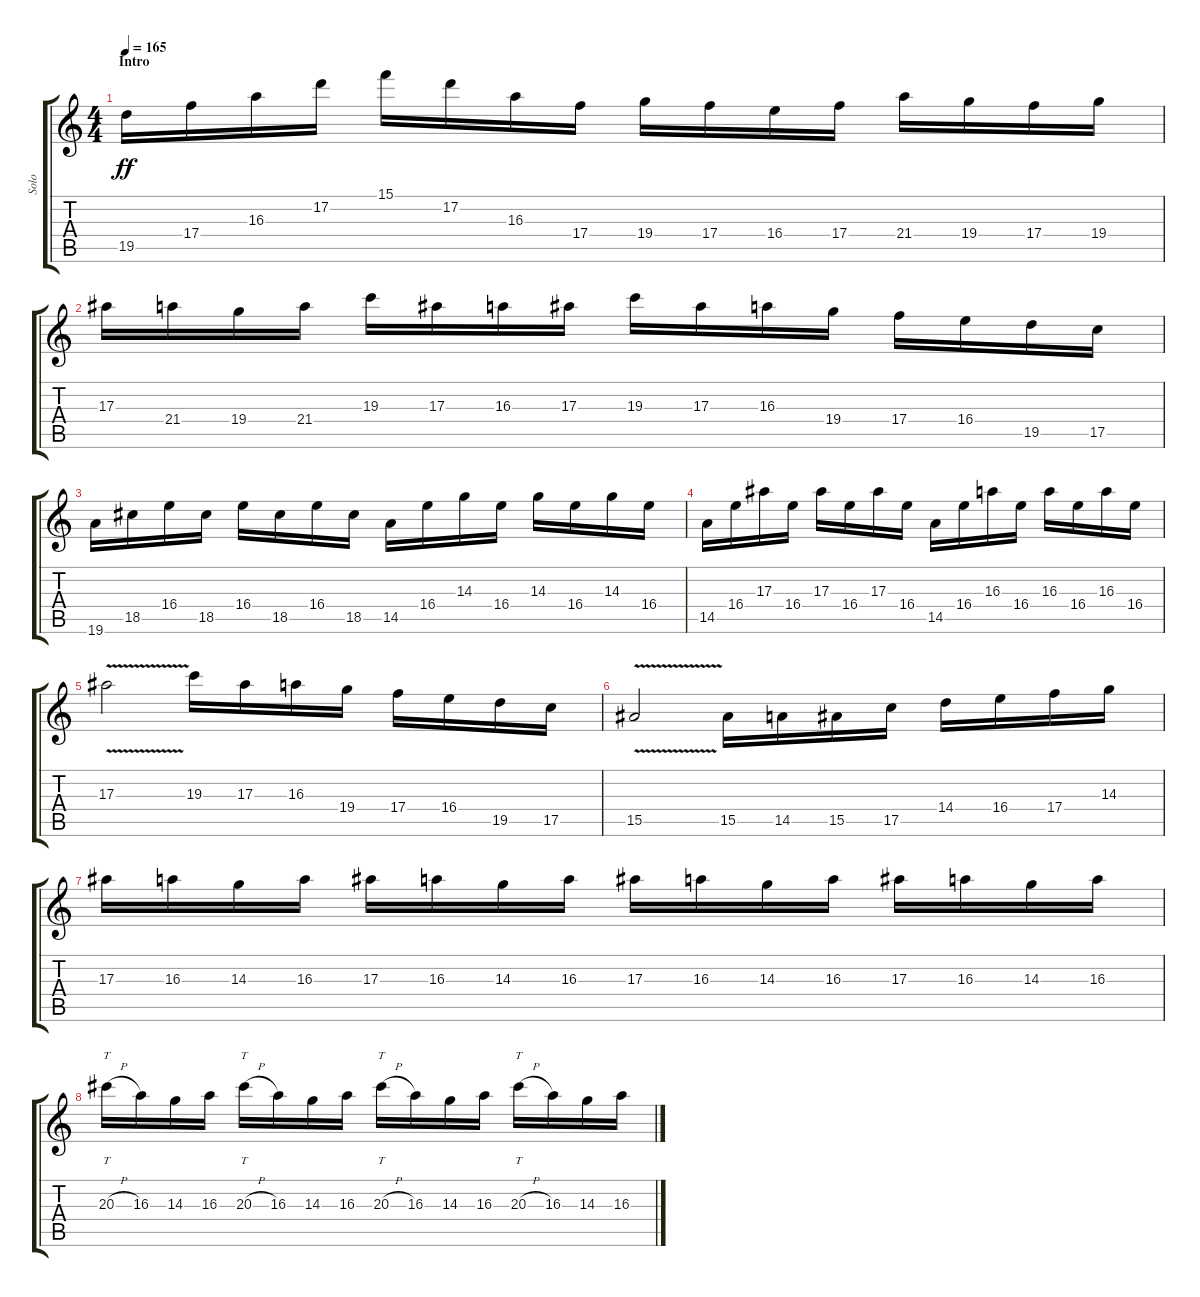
\track ("Solo" "Solo") {instrument overdrivenguitar}
\staff {score tabs}
\tuning (D4 A3 F3 C3 G2 D2) {hide}
\ts (4 4)
\section ("" "Intro")
\tempo 165
\clef g2
\ks c
19.5.16{dy ff instrument overdrivenguitar} 17.4.16 16.3.16 17.2.16 15.1.16 17.2.16 16.3.16 17.4.16 19.4.16 17.4.16 16.4.16 17.4.16 21.4.16 19.4.16 17.4.16 19.4.16 |
17.3.16 21.4.16 19.4.16 21.4.16 19.3.16 17.3.16 16.3.16 17.3.16 19.3.16 17.3.16 16.3.16 19.4.16 17.4.16 16.4.16 19.5.16 17.5.16 |
19.6.16 18.5.16 16.4.16 18.5.16 16.4.16 18.5.16 16.4.16 18.5.16 14.5.16 16.4.16 14.3.16 16.4.16 14.3.16 16.4.16 14.3.16 16.4.16 |
14.5.16 16.4.16 17.3.16 16.4.16 17.3.16 16.4.16 17.3.16 16.4.16 14.5.16 16.4.16 16.3.16 16.4.16 16.3.16 16.4.16 16.3.16 16.4.16 |
17.3{v}.2 19.3.16 17.3.16 16.3.16 19.4.16 17.4.16 16.4.16 19.5.16 17.5.16 |
15.5{v}.2 15.5.16 14.5.16 15.5.16 17.5.16 14.4.16 16.4.16 17.4.16 14.3.16 |
17.3.16 16.3.16 14.3.16 16.3.16 17.3.16 16.3.16 14.3.16 16.3.16 17.3.16 16.3.16 14.3.16 16.3.16 17.3.16 16.3.16 14.3.16 16.3.16 |
20.3{h}.16{tt} 16.3.16 14.3.16 16.3.16 20.3{h}.16{tt} 16.3.16 14.3.16 16.3.16 20.3{h}.16{tt} 16.3.16 14.3.16 16.3.16 20.3{h}.16{tt} 16.3.16 14.3.16 16.3.16
